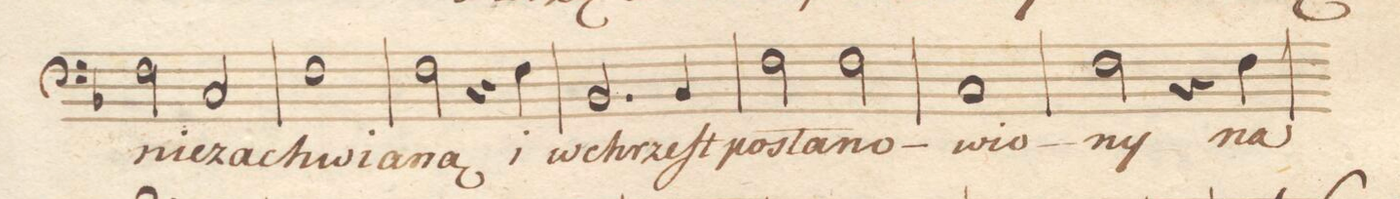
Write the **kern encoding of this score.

**kern	**text	**dynam
*I"Baʃso	*	*
*clefF4	*	*
*k[b-]	*	*
*met(c|)	*	*
*M2/2	*	*
2F\	nie-	.
2C/	-zach-	.
=152	=152	=152
1F	-wia-	.
=153	=153	=153
2F\	-ną	.
4r	.	.
4F\	i	.
=154	=154	=154
2.BB-/	w_Chrzeʃt	.
4BB-/	pos-	.
=155	=155	=155
2F\	-ta-	.
2F\	-no-	.
=156	=156	=156
1C	-wio-	.
=157	=157	=157
2F\	-ny	.
4r	.	.
4F\	na	.
=158	=158	=158
*-	*-	*-
